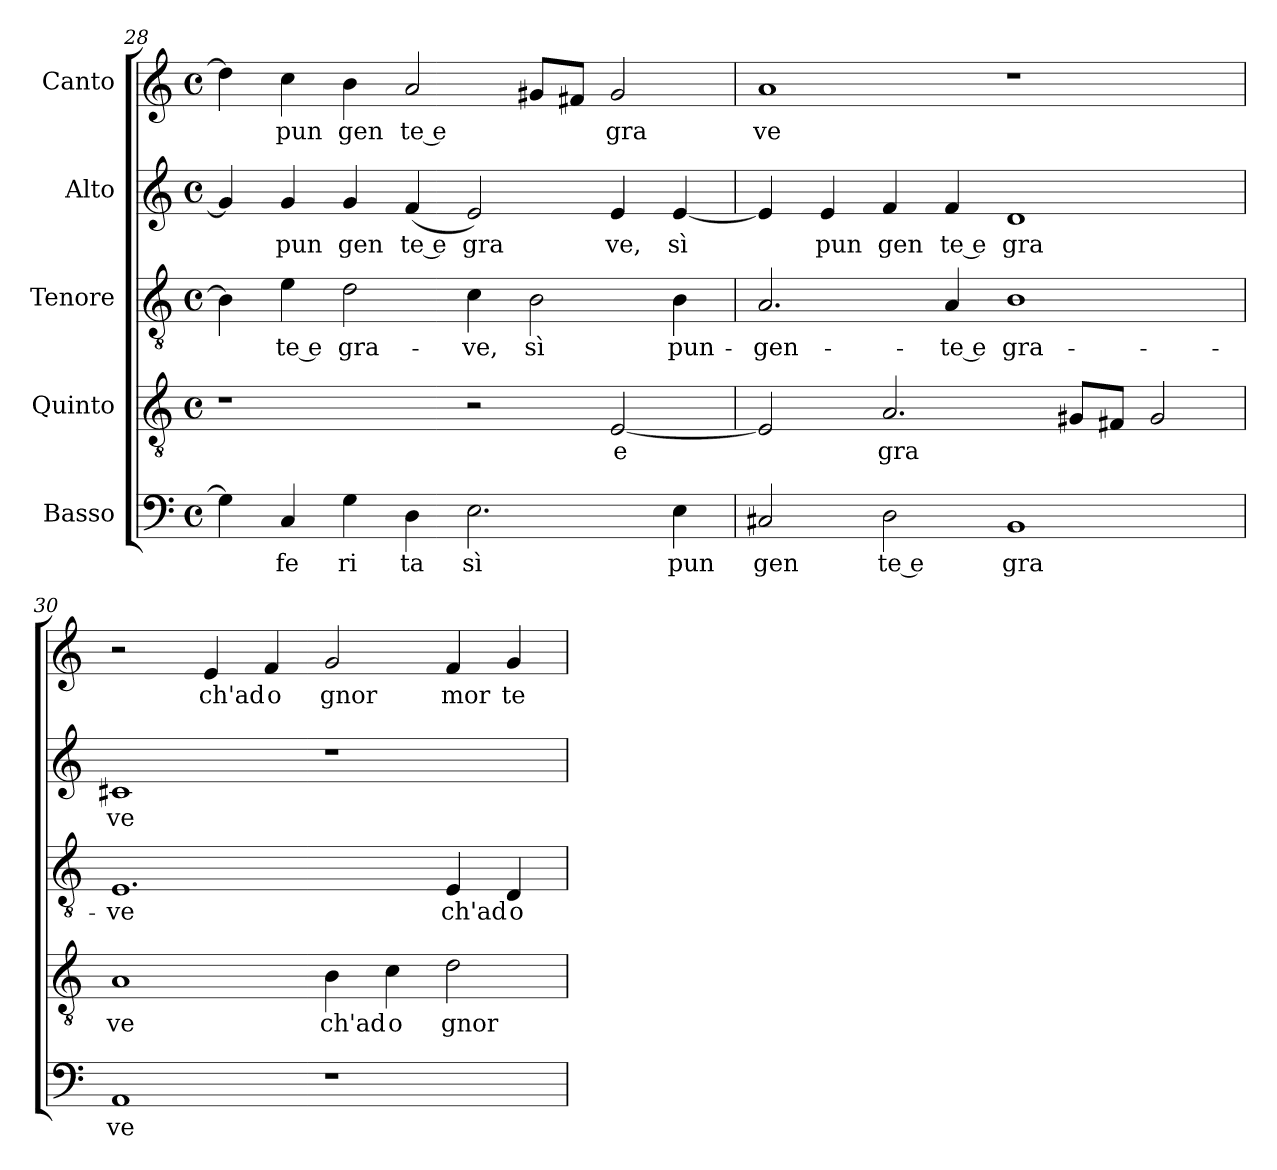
**kern	**text	**kern	**text	**kern	**text	**kern	**text	**kern	**text
*part5	*part5	*part4	*part4	*part3	*part3	*part2	*part2	*part1	*part1
*staff5	*staff5	*staff4	*staff4	*staff3	*staff3	*staff2	*staff2	*staff1	*staff1
*I"Basso	*	*I"Quinto	*	*I"Tenore	*	*I"Alto	*	*I"Canto	*
*clefF4	*	*clefGv2	*	*clefGv2	*	*clefG2	*	*clefG2	*
*M4/4	*	*M4/4	*	*M4/4	*	*M4/4	*	*M4/4	*
*met(c)	*	*met(c)	*	*met(c)	*	*met(c)	*	*met(c)	*
=28	=28	=28	=28	=28	=28	=28	=28	=28	=28
4G\]	.	1r	.	4B\]	.	4g/]	.	4dd\]	.
!	!LO:LY:b:cj	!	!	!	!LO:LY:b:rj	!	!LO:LY:b:cj	!	!LO:LY:b:cj
4C/	fe	.	.	4e\	-te e	4g/	pun	4cc\	pun
!	!LO:LY:b:cj	!	!	!	!LO:LY:b:cj	!	!LO:LY:b:cj	!	!LO:LY:b:cj
4G\	ri	.	.	2d\	gra-	4g/	gen	4b\	gen
!	!LO:LY:b:cj	!	!	!	!	!	!LO:LY:b:rj	!	!LO:LY:b:cj
4D\	ta	.	.	.	.	(>4f/	te e	2a/	te e
!	!LO:LY:b:cj	!	!	!	!LO:LY:b:cj	!	!LO:LY:b:cj	!	!
2.E\	sì	2r	.	4c\	-ve,	2e/)	gra	.	.
!	!	!	!	!	!LO:LY:b:cj	!	!	!	!
.	.	.	.	2B\	sì	.	.	8g#/L	.
.	.	.	.	.	.	.	.	8f#/J	.
!	!	!	!LO:LY:b:cj	!	!	!	!LO:LY:b:cj	!	!LO:LY:b:cj
.	.	[<2E/	e	.	.	4e/	ve,	2g#/	gra
!	!LO:LY:b:cj	!	!	!	!LO:LY:b:cj	!	!LO:LY:b:cj	!	!
4E\	pun	.	.	4B\	pun-	[<4e/	sì	.	.
=29	=29	=29	=29	=29	=29	=29	=29	=29	=29
!	!LO:LY:b:cj	!	!	!	!LO:LY:b:cj	!	!	!	!LO:LY:b:cj
2C#X/	gen	2E/]	.	2.A/	-gen-	4e/]	.	1a	ve
!	!	!	!	!	!	!	!LO:LY:b:cj	!	!
.	.	.	.	.	.	4e/	pun	.	.
!	!LO:LY:b:rj	!	!LO:LY:b	!	!	!	!LO:LY:b:cj	!	!
2D\	te e	2.A/	gra	.	.	4f/	gen	.	.
!	!	!	!	!	!LO:LY:b:rj	!	!LO:LY:b:rj	!	!
.	.	.	.	4A/	-te e	4f/	te e	.	.
!	!LO:LY:b:cj	!	!	!	!LO:LY:b:cj	!	!LO:LY:b:cj	!	!
1BB	gra	.	.	1B	gra-	1d	gra	1r	.
.	.	8G#/L	.	.	.	.	.	.	.
.	.	8F#/J	.	.	.	.	.	.	.
.	.	2G#/	.	.	.	.	.	.	.
!!LO:LB:g=z
=30	=30	=30	=30	=30	=30	=30	=30	=30	=30
!	!LO:LY:b:cj	!	!LO:LY:b:cj	!	!LO:LY:b:cj	!	!LO:LY:b:cj	!	!
1AA	ve	1A	ve	1.E	-ve	1c#X	ve	2r	.
!	!	!	!	!	!	!	!	!	!LO:LY:b:cj
.	.	.	.	.	.	.	.	4e/	ch'ad
!	!	!	!	!	!	!	!	!	!LO:LY:b:cj
.	.	.	.	.	.	.	.	4f/	o
!	!	!	!LO:LY:b:cj	!	!	!	!	!	!LO:LY:b:cj
1r	.	4B\	ch'ad	.	.	1r	.	2g/	gnor
!	!	!	!LO:LY:b:cj	!	!	!	!	!	!
.	.	4c\	o	.	.	.	.	.	.
!	!	!	!LO:LY:b:cj	!	!LO:LY:b:cj	!	!	!	!LO:LY:b:cj
.	.	2d\	gnor	4E/	ch'ad	.	.	4f/	mor
!	!	!	!	!	!LO:LY:b:cj	!	!	!	!LO:LY:b:cj
.	.	.	.	4D/	o	.	.	4g/	te
=	=	=	=	=	=	=	=	=	=
*-	*-	*-	*-	*-	*-	*-	*-	*-	*-
